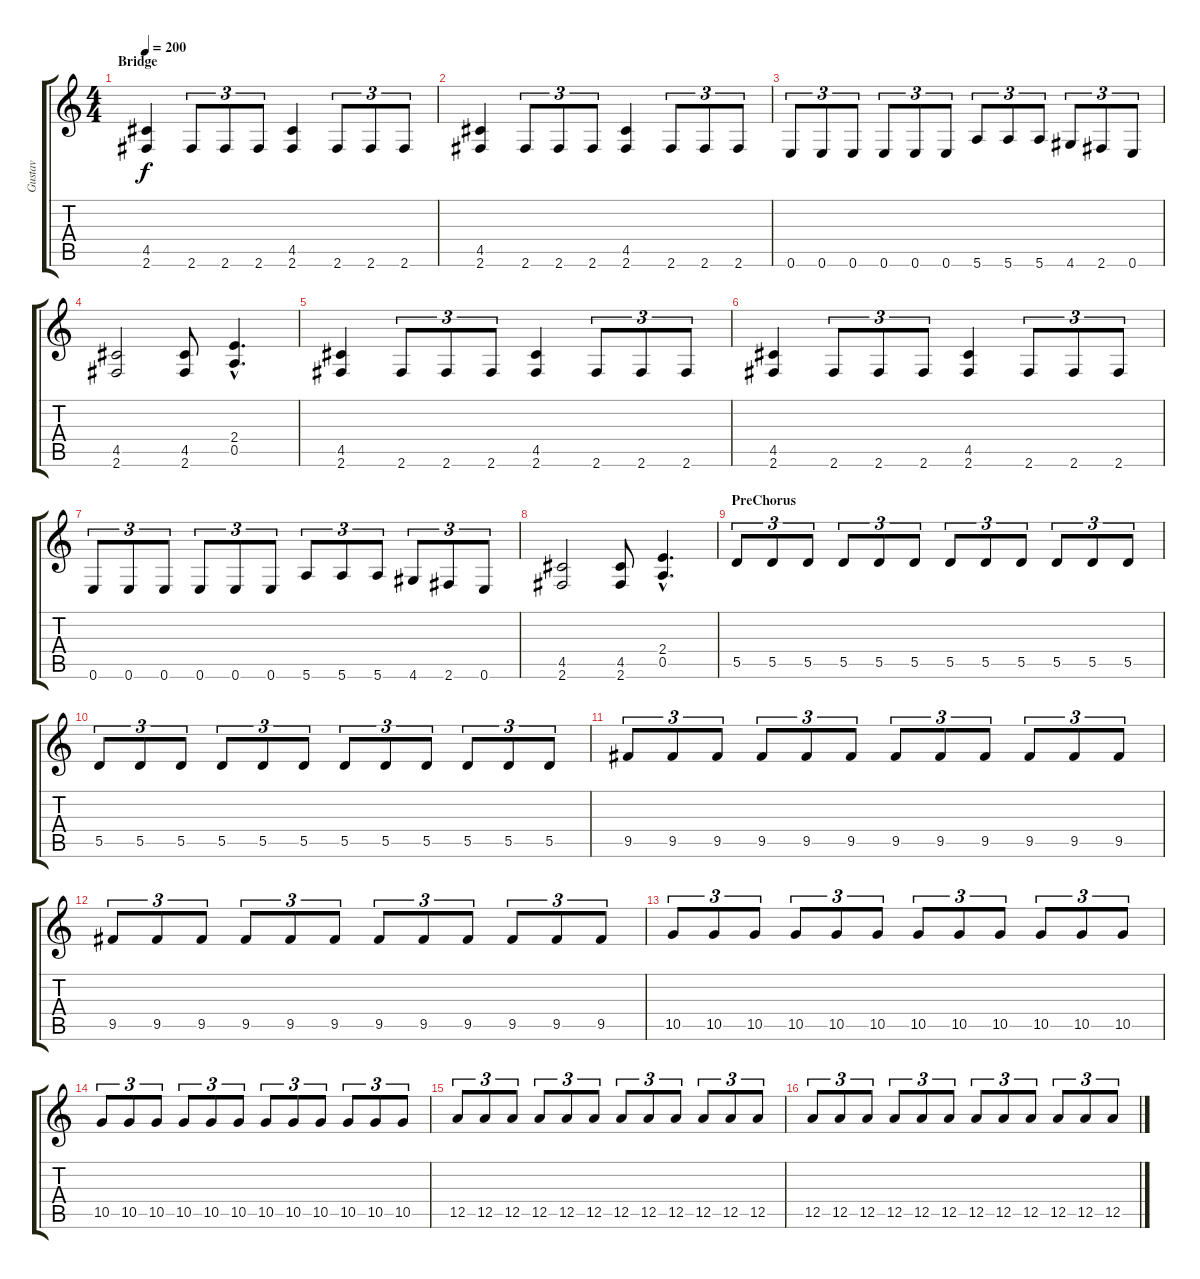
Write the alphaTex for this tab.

\track ("Gustav" "Gustav") {instrument overdrivenguitar}
\staff {score tabs}
\tuning (E4 B3 G3 D3 A2 E2) {hide}
\ts (4 4)
\section ("" "Bridge")
\tempo 200
\clef g2
\ks c
(4.5 2.6).4{dy f} 2.6.8{tu (3 2)} 2.6.8{tu (3 2)} 2.6.8{tu (3 2)} (4.5 2.6).4 2.6.8{tu (3 2)} 2.6.8{tu (3 2)} 2.6.8{tu (3 2)} |
(4.5 2.6).4 2.6.8{tu (3 2)} 2.6.8{tu (3 2)} 2.6.8{tu (3 2)} (4.5 2.6).4 2.6.8{tu (3 2)} 2.6.8{tu (3 2)} 2.6.8{tu (3 2)} |
0.6.8{tu (3 2)} 0.6.8{tu (3 2)} 0.6.8{tu (3 2)} 0.6.8{tu (3 2)} 0.6.8{tu (3 2)} 0.6.8{tu (3 2)} 5.6.8{tu (3 2)} 5.6.8{tu (3 2)} 5.6.8{tu (3 2)} 4.6.8{tu (3 2)} 2.6.8{tu (3 2)} 0.6.8{tu (3 2)} |
(4.5 2.6).2 (4.5 2.6).8 (2.4{hac} 0.5{hac}).4{d} |
(4.5 2.6).4 2.6.8{tu (3 2)} 2.6.8{tu (3 2)} 2.6.8{tu (3 2)} (4.5 2.6).4 2.6.8{tu (3 2)} 2.6.8{tu (3 2)} 2.6.8{tu (3 2)} |
(4.5 2.6).4 2.6.8{tu (3 2)} 2.6.8{tu (3 2)} 2.6.8{tu (3 2)} (4.5 2.6).4 2.6.8{tu (3 2)} 2.6.8{tu (3 2)} 2.6.8{tu (3 2)} |
0.6.8{tu (3 2)} 0.6.8{tu (3 2)} 0.6.8{tu (3 2)} 0.6.8{tu (3 2)} 0.6.8{tu (3 2)} 0.6.8{tu (3 2)} 5.6.8{tu (3 2)} 5.6.8{tu (3 2)} 5.6.8{tu (3 2)} 4.6.8{tu (3 2)} 2.6.8{tu (3 2)} 0.6.8{tu (3 2)} |
(4.5 2.6).2 (4.5 2.6).8 (2.4{hac} 0.5{hac}).4{d} |
\section ("" "PreChorus")
5.5.8{tu (3 2)} 5.5.8{tu (3 2)} 5.5.8{tu (3 2)} 5.5.8{tu (3 2)} 5.5.8{tu (3 2)} 5.5.8{tu (3 2)} 5.5.8{tu (3 2)} 5.5.8{tu (3 2)} 5.5.8{tu (3 2)} 5.5.8{tu (3 2)} 5.5.8{tu (3 2)} 5.5.8{tu (3 2)} |
5.5.8{tu (3 2)} 5.5.8{tu (3 2)} 5.5.8{tu (3 2)} 5.5.8{tu (3 2)} 5.5.8{tu (3 2)} 5.5.8{tu (3 2)} 5.5.8{tu (3 2)} 5.5.8{tu (3 2)} 5.5.8{tu (3 2)} 5.5.8{tu (3 2)} 5.5.8{tu (3 2)} 5.5.8{tu (3 2)} |
9.5.8{tu (3 2)} 9.5.8{tu (3 2)} 9.5.8{tu (3 2)} 9.5.8{tu (3 2)} 9.5.8{tu (3 2)} 9.5.8{tu (3 2)} 9.5.8{tu (3 2)} 9.5.8{tu (3 2)} 9.5.8{tu (3 2)} 9.5.8{tu (3 2)} 9.5.8{tu (3 2)} 9.5.8{tu (3 2)} |
9.5.8{tu (3 2)} 9.5.8{tu (3 2)} 9.5.8{tu (3 2)} 9.5.8{tu (3 2)} 9.5.8{tu (3 2)} 9.5.8{tu (3 2)} 9.5.8{tu (3 2)} 9.5.8{tu (3 2)} 9.5.8{tu (3 2)} 9.5.8{tu (3 2)} 9.5.8{tu (3 2)} 9.5.8{tu (3 2)} |
10.5.8{tu (3 2)} 10.5.8{tu (3 2)} 10.5.8{tu (3 2)} 10.5.8{tu (3 2)} 10.5.8{tu (3 2)} 10.5.8{tu (3 2)} 10.5.8{tu (3 2)} 10.5.8{tu (3 2)} 10.5.8{tu (3 2)} 10.5.8{tu (3 2)} 10.5.8{tu (3 2)} 10.5.8{tu (3 2)} |
10.5.8{tu (3 2)} 10.5.8{tu (3 2)} 10.5.8{tu (3 2)} 10.5.8{tu (3 2)} 10.5.8{tu (3 2)} 10.5.8{tu (3 2)} 10.5.8{tu (3 2)} 10.5.8{tu (3 2)} 10.5.8{tu (3 2)} 10.5.8{tu (3 2)} 10.5.8{tu (3 2)} 10.5.8{tu (3 2)} |
12.5.8{tu (3 2)} 12.5.8{tu (3 2)} 12.5.8{tu (3 2)} 12.5.8{tu (3 2)} 12.5.8{tu (3 2)} 12.5.8{tu (3 2)} 12.5.8{tu (3 2)} 12.5.8{tu (3 2)} 12.5.8{tu (3 2)} 12.5.8{tu (3 2)} 12.5.8{tu (3 2)} 12.5.8{tu (3 2)} |
12.5.8{tu (3 2)} 12.5.8{tu (3 2)} 12.5.8{tu (3 2)} 12.5.8{tu (3 2)} 12.5.8{tu (3 2)} 12.5.8{tu (3 2)} 12.5.8{tu (3 2)} 12.5.8{tu (3 2)} 12.5.8{tu (3 2)} 12.5.8{tu (3 2)} 12.5.8{tu (3 2)} 12.5.8{tu (3 2)}
